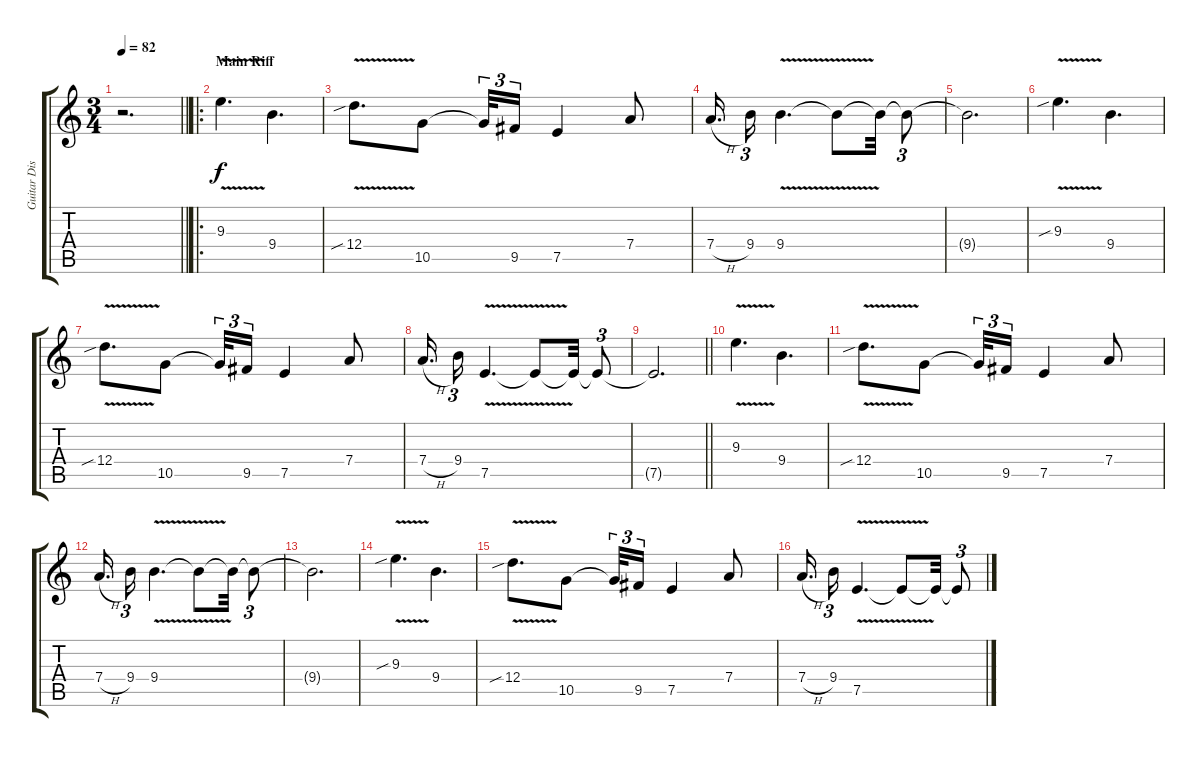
\track ("Guitar Disto 1" "Guitar Dis") {instrument distortionguitar}
\staff {score tabs}
\tuning (E4 B3 G3 D3 A2 E2) {hide}
\ts (3 4)
\tempo 82
\clef g2
\barLineRight lightlight
\ks c
r.2{d dy f} |
\ro
\section ("" "Main Riff")
9.3{v}.4{d} 9.4.4{d} |
12.4{v sib}.8{d} 10.5.8 10.5{t}.32{tu (3 2)} 9.5.16{tu (3 2)} 7.5.4 7.4.8 |
7.4{h}.16{d} 9.4.16{tu (3 2)} 9.4{v}.4{d} 9.4{t}.8 9.4{t}.32 9.4{t}.8{tu (3 2)} |
9.4{t}.2{d} |
9.3{v sib}.4{d} 9.4.4{d} |
12.4{v sib}.8{d} 10.5.8 10.5{t}.32{tu (3 2)} 9.5.16{tu (3 2)} 7.5.4 7.4.8 |
7.4{h}.16{d} 9.4.16{tu (3 2)} 7.5{v}.4{d} 7.5{t}.8 7.5{t}.32 7.5{t}.8{tu (3 2)} |
\barLineRight lightlight
7.5{t}.2{d} |
9.3{v}.4{d} 9.4.4{d} |
12.4{v sib}.8{d} 10.5.8 10.5{t}.32{tu (3 2)} 9.5.16{tu (3 2)} 7.5.4 7.4.8 |
7.4{h}.16{d} 9.4.16{tu (3 2)} 9.4{v}.4{d} 9.4{t}.8 9.4{t}.32 9.4{t}.8{tu (3 2)} |
9.4{t}.2{d} |
9.3{v sib}.4{d} 9.4.4{d} |
12.4{v sib}.8{d} 10.5.8 10.5{t}.32{tu (3 2)} 9.5.16{tu (3 2)} 7.5.4 7.4.8 |
7.4{h}.16{d} 9.4.16{tu (3 2)} 7.5{v}.4{d} 7.5{t}.8 7.5{t}.32 7.5{t}.8{tu (3 2)}
